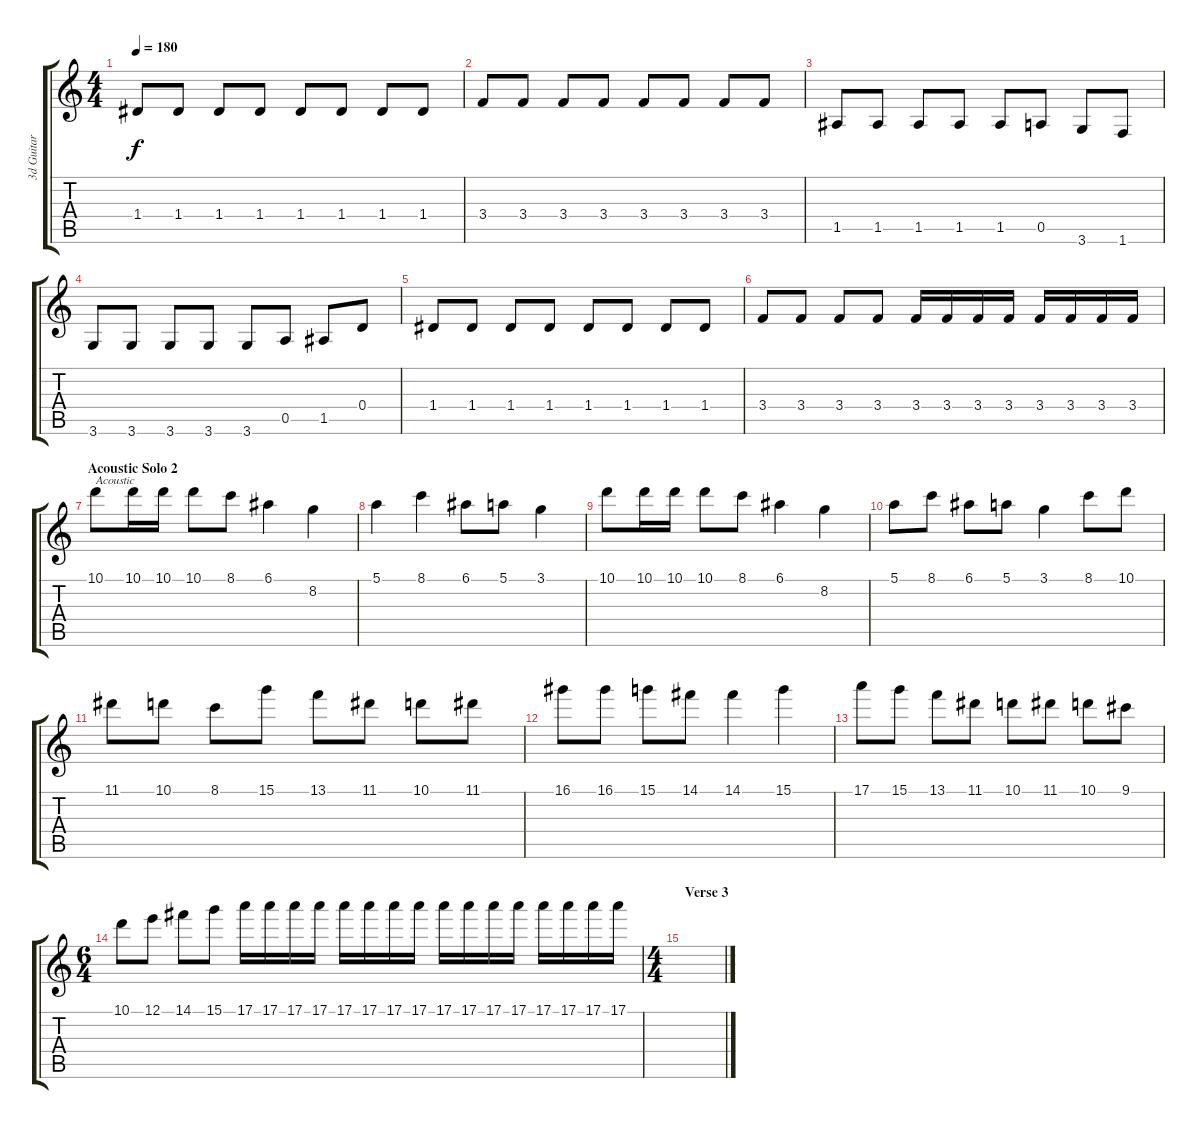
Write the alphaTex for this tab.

\track ("3d Guitar" "3d Guitar") {instrument distortionguitar}
\staff {score tabs}
\tuning (E4 B3 G3 D3 A2 E2) {hide}
\ts (4 4)
\tempo 180
\clef g2
\ks c
1.4.8{dy f} 1.4.8 1.4.8 1.4.8 1.4.8 1.4.8 1.4.8 1.4.8 |
3.4.8 3.4.8 3.4.8 3.4.8 3.4.8 3.4.8 3.4.8 3.4.8 |
1.5.8 1.5.8 1.5.8 1.5.8 1.5.8 0.5.8 3.6.8 1.6.8 |
3.6.8 3.6.8 3.6.8 3.6.8 3.6.8 0.5.8 1.5.8 0.4.8 |
1.4.8 1.4.8 1.4.8 1.4.8 1.4.8 1.4.8 1.4.8 1.4.8 |
3.4.8 3.4.8 3.4.8 3.4.8 3.4.16 3.4.16 3.4.16 3.4.16 3.4.16 3.4.16 3.4.16 3.4.16 |
\section ("" "Acoustic Solo 2")
10.1.8{txt "Acoustic" instrument acousticguitarsteel} 10.1.16 10.1.16 10.1.8 8.1.8 6.1.4 8.2.4 |
5.1.4 8.1.4 6.1.8 5.1.8 3.1.4 |
10.1.8 10.1.16 10.1.16 10.1.8 8.1.8 6.1.4 8.2.4 |
5.1.8 8.1.8 6.1.8 5.1.8 3.1.4 8.1.8 10.1.8 |
11.1.8{volume 10} 10.1.8 8.1.8 15.1.8 13.1.8 11.1.8 10.1.8 11.1.8 |
16.1.8 16.1.8 15.1.8 14.1.8 14.1.4 15.1.4 |
17.1.8 15.1.8 13.1.8 11.1.8 10.1.8 11.1.8 10.1.8 9.1.8 |
\ts (6 4)
10.1.8 12.1.8 14.1.8 15.1.8 17.1.16 17.1.16 17.1.16 17.1.16 17.1.16 17.1.16 17.1.16 17.1.16 17.1.16 17.1.16 17.1.16 17.1.16 17.1.16 17.1.16 17.1.16 17.1.16 |
\ts (4 4)
\section ("" "Verse 3")
